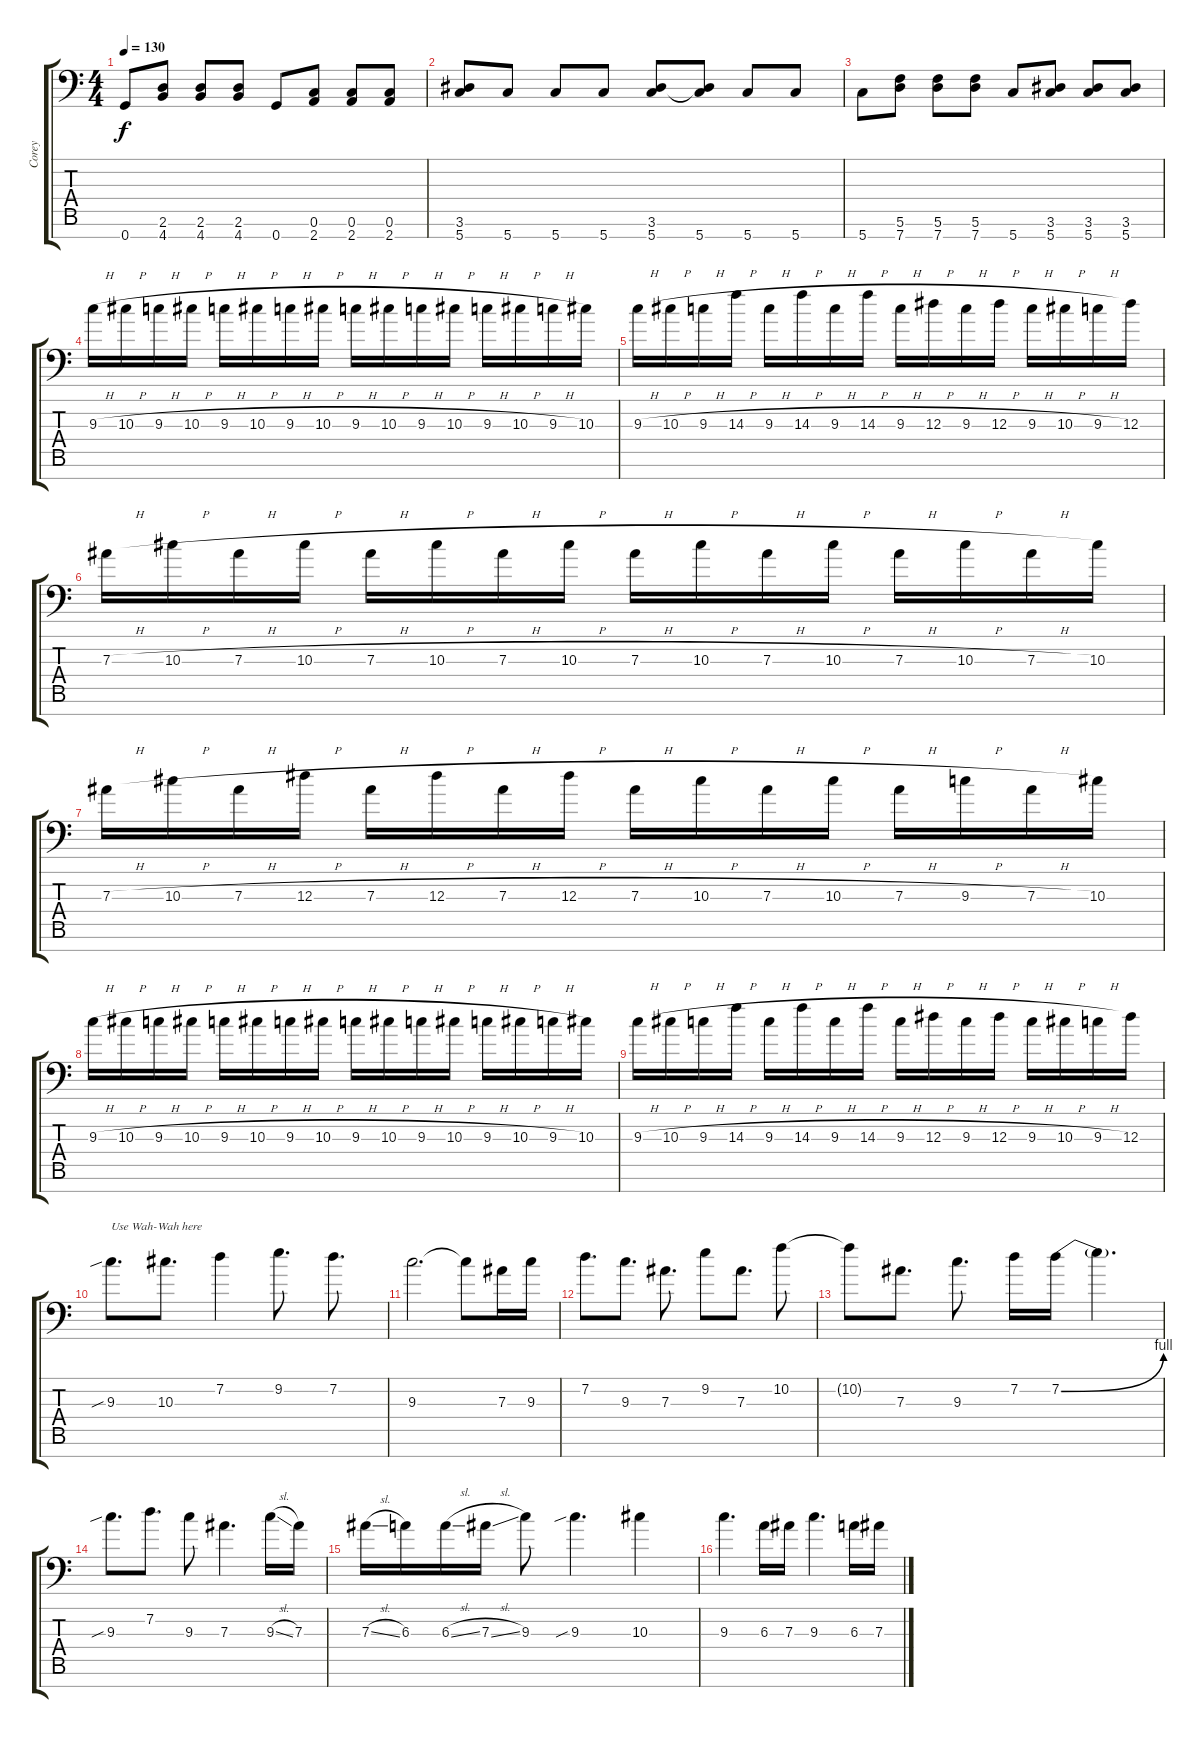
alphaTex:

\track ("Corey" "Corey") {instrument distortionguitar}
\staff {score tabs}
\tuning (C4 G3 Eb3 Bb2 F2 C2 G1) {hide}
\ts (4 4)
\tempo 130
\clef f4
\ks c
0.7.8{dy f} (2.6 4.7).8 (2.6 4.7).8 (2.6 4.7).8 0.7.8 (0.6 2.7).8 (0.6 2.7).8 (0.6 2.7).8 |
(3.6 5.7).8 5.7.8 5.7.8 5.7.8 (3.6 5.7).8 (3.6{t} 5.7).8 5.7.8 5.7.8 |
5.7.8 (5.6 7.7).8 (5.6 7.7).8 (5.6 7.7).8 5.7.8 (3.6 5.7).8 (3.6 5.7).8 (3.6 5.7).8 |
9.3{h}.16 10.3{h}.16 9.3{h}.16 10.3{h}.16 9.3{h}.16 10.3{h}.16 9.3{h}.16 10.3{h}.16 9.3{h}.16 10.3{h}.16 9.3{h}.16 10.3{h}.16 9.3{h}.16 10.3{h}.16 9.3{h}.16 10.3.16 |
9.3{h}.16 10.3{h}.16 9.3{h}.16 14.3{h}.16 9.3{h}.16 14.3{h}.16 9.3{h}.16 14.3{h}.16 9.3{h}.16 12.3{h}.16 9.3{h}.16 12.3{h}.16 9.3{h}.16 10.3{h}.16 9.3{h}.16 12.3.16 |
7.3{h}.16 10.3{h}.16 7.3{h}.16 10.3{h}.16 7.3{h}.16 10.3{h}.16 7.3{h}.16 10.3{h}.16 7.3{h}.16 10.3{h}.16 7.3{h}.16 10.3{h}.16 7.3{h}.16 10.3{h}.16 7.3{h}.16 10.3.16 |
7.3{h}.16 10.3{h}.16 7.3{h}.16 12.3{h}.16 7.3{h}.16 12.3{h}.16 7.3{h}.16 12.3{h}.16 7.3{h}.16 10.3{h}.16 7.3{h}.16 10.3{h}.16 7.3{h}.16 9.3{h}.16 7.3{h}.16 10.3.16 |
9.3{h}.16 10.3{h}.16 9.3{h}.16 10.3{h}.16 9.3{h}.16 10.3{h}.16 9.3{h}.16 10.3{h}.16 9.3{h}.16 10.3{h}.16 9.3{h}.16 10.3{h}.16 9.3{h}.16 10.3{h}.16 9.3{h}.16 10.3.16 |
9.3{h}.16 10.3{h}.16 9.3{h}.16 14.3{h}.16 9.3{h}.16 14.3{h}.16 9.3{h}.16 14.3{h}.16 9.3{h}.16 12.3{h}.16 9.3{h}.16 12.3{h}.16 9.3{h}.16 10.3{h}.16 9.3{h}.16 12.3.16 |
9.3{sib}.8{d txt "Use Wah-Wah here"} 10.3.8{d} 7.2.4 9.2.8{d} 7.2.8{d} |
9.3.2{d} 9.3{t}.8 7.3.16 9.3.16 |
7.2.8{d} 9.3.8{d} 7.3.8{d} 9.2.8 7.3.8{d} 10.2.8 |
10.2{t}.8 7.3.8{d} 9.3.8{d} 7.2.16 7.2{be (bend 0 0 60 4)}.16 7.2{t}.4{d} |
9.3{sib}.8{d} 7.2.8{d} 9.3.8 7.3.4{d} 9.3{sl}.16 7.3.16 |
7.3{sl}.16 6.3.16 6.3{sl}.16 7.3{sl}.16 9.3.8 9.3{sib}.4{d} 10.3.4 |
9.3.4{d} 6.3.16 7.3.16 9.3.4{d} 6.3.16 7.3.16
